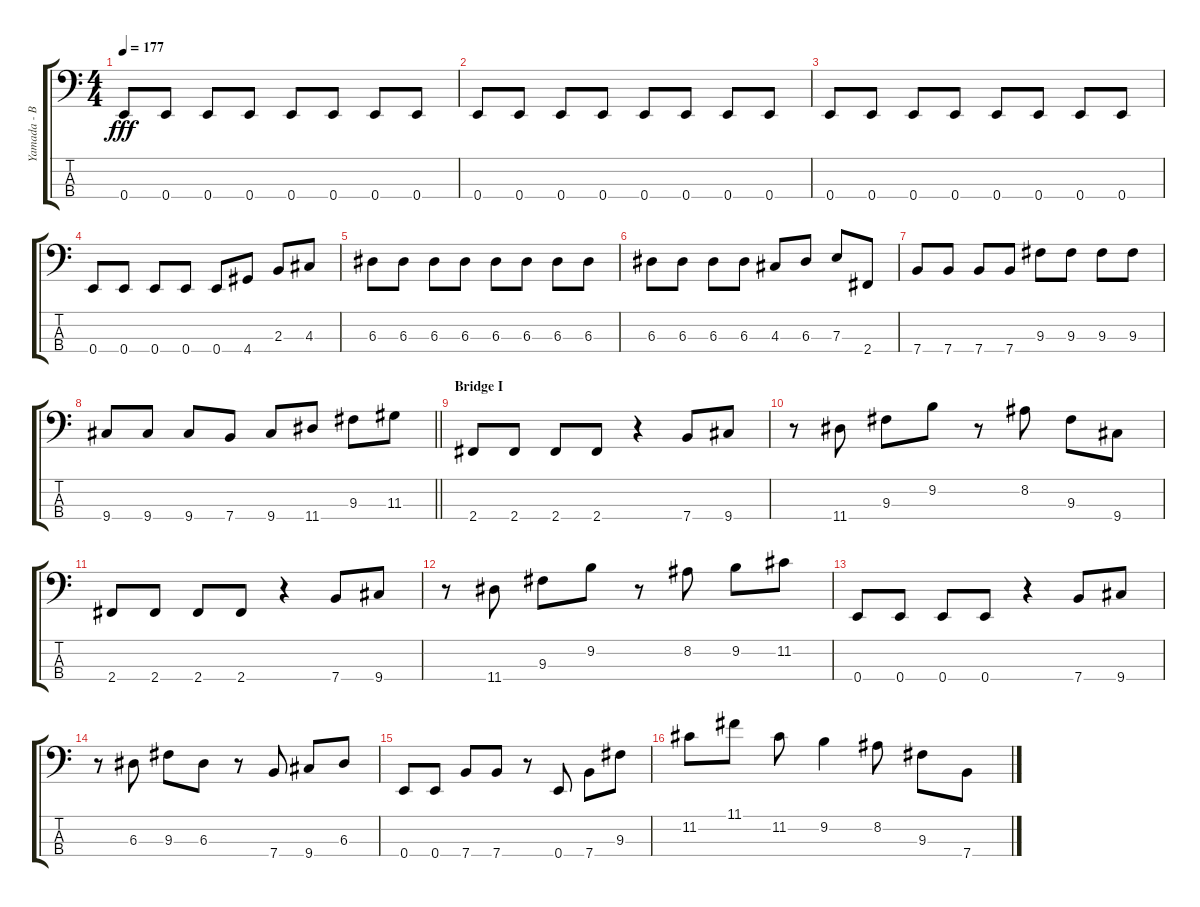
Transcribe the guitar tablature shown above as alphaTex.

\track ("Yamada - Bass" "Yamada - B") {instrument electricbasspick}
\staff {score tabs}
\tuning (G2 D2 A1 E1) {hide}
\ts (4 4)
\tempo 177
\clef f4
\ks c
0.4.8{dy fff} 0.4.8 0.4.8 0.4.8 0.4.8 0.4.8 0.4.8 0.4.8 |
0.4.8 0.4.8 0.4.8 0.4.8 0.4.8 0.4.8 0.4.8 0.4.8 |
0.4.8 0.4.8 0.4.8 0.4.8 0.4.8 0.4.8 0.4.8 0.4.8 |
0.4.8 0.4.8 0.4.8 0.4.8 0.4.8 4.4.8 2.3.8 4.3.8 |
6.3.8 6.3.8 6.3.8 6.3.8 6.3.8 6.3.8 6.3.8 6.3.8 |
6.3.8 6.3.8 6.3.8 6.3.8 4.3.8 6.3.8 7.3.8 2.4.8 |
7.4.8 7.4.8 7.4.8 7.4.8 9.3.8 9.3.8 9.3.8 9.3.8 |
\barLineRight lightlight
9.4.8 9.4.8 9.4.8 7.4.8 9.4.8 11.4.8 9.3.8 11.3.8 |
\section ("" "Bridge I")
2.4.8 2.4.8 2.4.8 2.4.8 r.4 7.4.8 9.4.8 |
r.8 11.4.8 9.3.8 9.2.8 r.8 8.2.8 9.3.8 9.4.8 |
2.4.8 2.4.8 2.4.8 2.4.8 r.4 7.4.8 9.4.8 |
r.8 11.4.8 9.3.8 9.2.8 r.8 8.2.8 9.2.8 11.2.8 |
0.4.8 0.4.8 0.4.8 0.4.8 r.4 7.4.8 9.4.8 |
r.8 6.3.8 9.3.8 6.3.8 r.8 7.4.8 9.4.8 6.3.8 |
0.4.8 0.4.8 7.4.8 7.4.8 r.8 0.4.8 7.4.8 9.3.8 |
11.2.8 11.1.8 11.2.8 9.2.4 8.2.8 9.3.8 7.4.8
